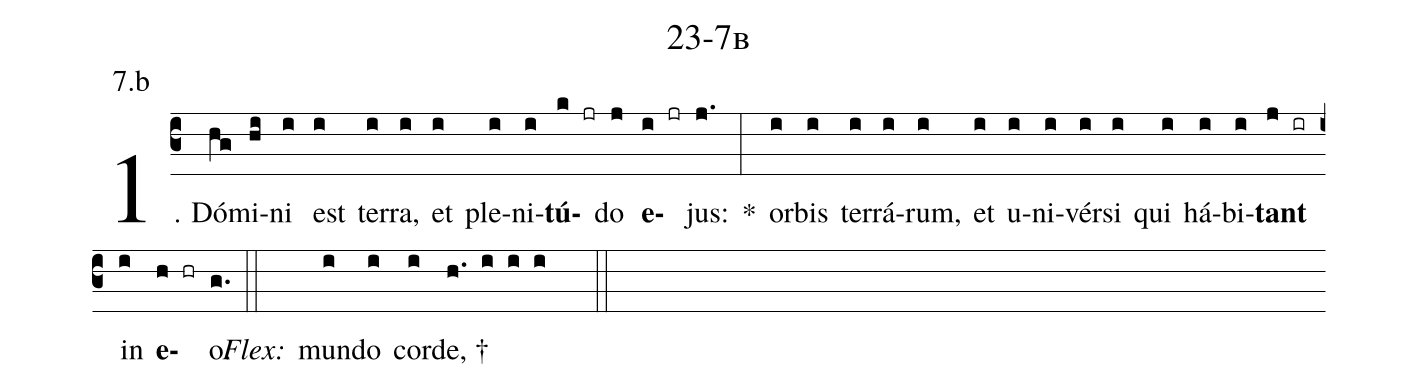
name: 23-7b;
annotation: 7.b;
%%
(c3)1. Dó(hg)mi(hi)ni(i) est(i) ter(i)ra,(i) et(i) ple(i)ni(i)<b>tú</b>(k jr)do(j) <b>e</b>(i jr)jus:(j.) *(:) or(i)bis(i) ter(i)rá(i)rum,(i) et(i) u(i)ni(i)vér(i)si(i) qui(i) há(i)bi(i)<b>tant</b>(j ir) in(i) <b>e</b>(h hr)o.(g.) (::)
<i>Flex:</i>()  mun(i)do(i) cor(i)de, †(h. i i i  ::)
